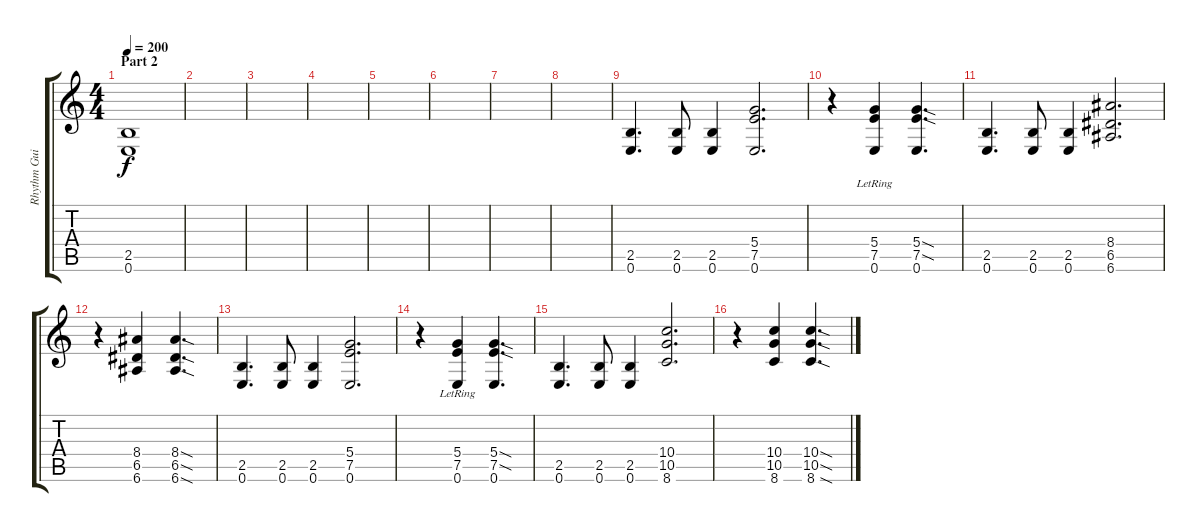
\track ("Rhythm Guitar" "Rhythm Gui") {instrument distortionguitar}
\staff {score tabs}
\tuning (E4 B3 G3 D3 A2 E2) {hide}
\ts (4 4)
\section ("" "Part 2")
\tempo 200
\clef g2
\ks c
(2.5 0.6).1{dy f} |
|
|
|
|
|
|
|
(2.5 0.6).4{d} (2.5 0.6).8 (2.5 0.6).4 (5.4 7.5 0.6).2{d} |
r.4 (5.4 7.5{lr} 0.6).4 (5.4{sod} 7.5{sod} 0.6).4{d} |
(2.5 0.6).4{d} (2.5 0.6).8 (2.5 0.6).4 (8.4 6.5 6.6).2{d} |
r.4 (8.4 6.5 6.6).4 (8.4{sod} 6.5{sod} 6.6{sod}).4{d} |
(2.5 0.6).4{d} (2.5 0.6).8 (2.5 0.6).4 (5.4 7.5 0.6).2{d} |
r.4 (5.4 7.5{lr} 0.6).4 (5.4{sod} 7.5{sod} 0.6).4{d} |
(2.5 0.6).4{d} (2.5 0.6).8 (2.5 0.6).4 (10.4 10.5 8.6).2{d} |
r.4 (10.4 10.5 8.6).4 (10.4{sod} 10.5{sod} 8.6{sod}).4{d}
